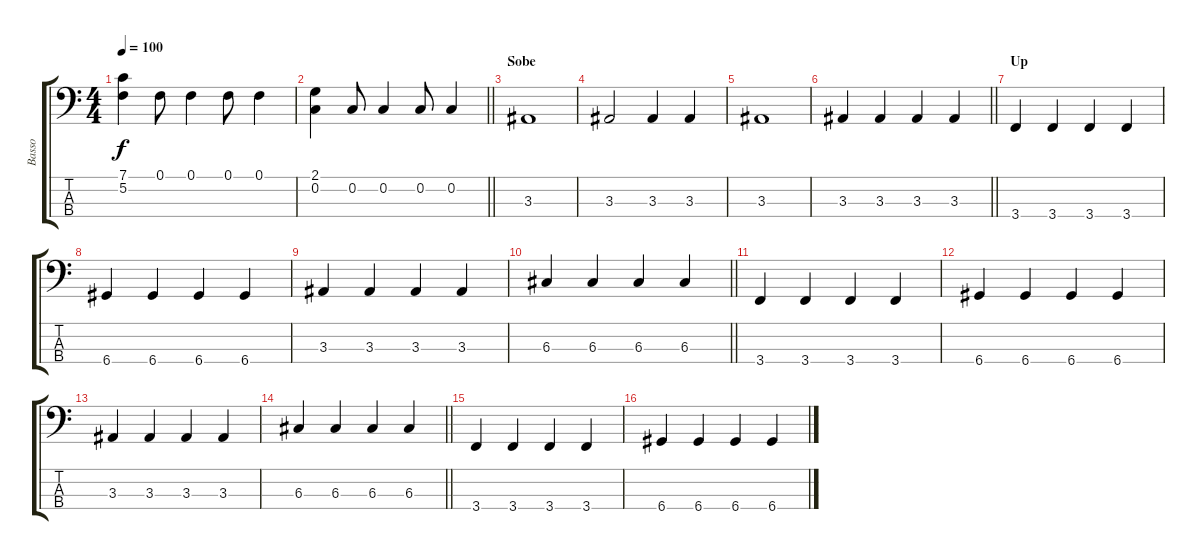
\track ("Basso" "Basso") {instrument fretlessbass}
\staff {score tabs}
\tuning (F2 C2 G1 D1) {hide}
\ts (4 4)
\tempo 100
\clef f4
\ks c
(7.1 5.2).4{dy f} 0.1.8 0.1.4 0.1.8 0.1.4 |
\barLineRight lightlight
(2.1 0.2).4 0.2.8 0.2.4 0.2.8 0.2.4 |
\section ("" "Sobe")
3.3.1 |
3.3.2 3.3.4 3.3.4 |
3.3.1 |
\barLineRight lightlight
3.3.4 3.3.4 3.3.4 3.3.4 |
\section ("" "Up")
3.4.4 3.4.4 3.4.4 3.4.4 |
6.4.4 6.4.4 6.4.4 6.4.4 |
3.3.4 3.3.4 3.3.4 3.3.4 |
\barLineRight lightlight
6.3.4 6.3.4 6.3.4 6.3.4 |
3.4.4 3.4.4 3.4.4 3.4.4 |
6.4.4 6.4.4 6.4.4 6.4.4 |
3.3.4 3.3.4 3.3.4 3.3.4 |
\barLineRight lightlight
6.3.4 6.3.4 6.3.4 6.3.4 |
3.4.4 3.4.4 3.4.4 3.4.4 |
6.4.4 6.4.4 6.4.4 6.4.4
